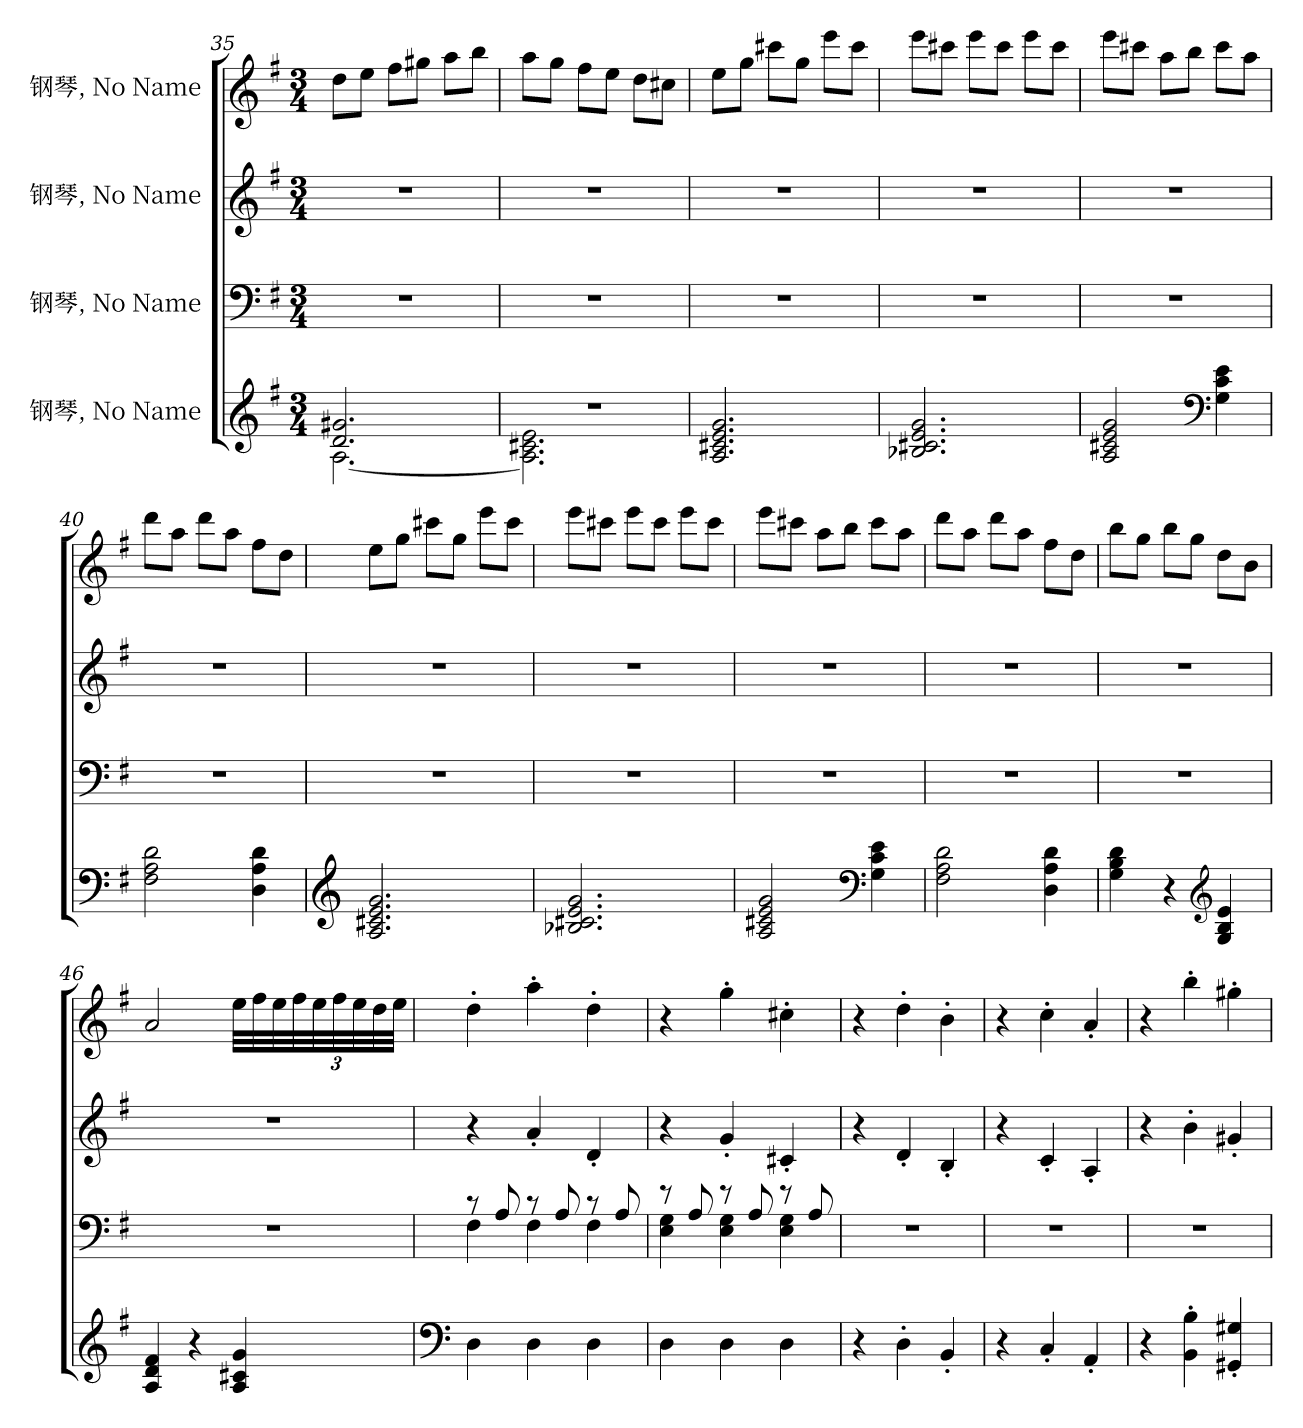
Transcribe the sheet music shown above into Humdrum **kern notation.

**kern	**kern	**kern	**kern
*part4	*part3	*part2	*part1
*staff4	*staff3	*staff2	*staff1
*I"钢琴, No Name	*I"钢琴, No Name	*I"钢琴, No Name	*I"钢琴, No Name
!!LO:LB:g=z
*clefG2	*clefF4	*clefG2	*clefG2
*k[f#]	*k[f#]	*k[f#]	*k[f#]
*M3/4	*M3/4	*M3/4	*M3/4
*MM208	*MM208	*MM208	*MM208
=35	=35	=35	=35
*^	*	*	*
2.d/ 2.g#X/	[2.A\	2.r	2.r	8dd\L
.	.	.	.	8ee\J
.	.	.	.	8ff#\L
.	.	.	.	8gg#X\J
.	.	.	.	8aa\L
.	.	.	.	8bb\J
=36	=36	=36	=36	=36
2.r	2.A\] 2.c#X\ 2.e\	2.r	2.r	8aa\L
.	.	.	.	8gg\J
.	.	.	.	8ff#\L
.	.	.	.	8ee\J
.	.	.	.	8dd\L
.	.	.	.	8cc#X\J
*v	*v	*	*	*
=37	=37	=37	=37
*	*	*	*MM208
2.A/ 2.c#X/ 2.e/ 2.g/	2.r	2.r	8ee\L
.	.	.	8gg\J
.	.	.	8ccc#X\L
.	.	.	8gg\J
.	.	.	8eee\L
.	.	.	8ccc#\J
=38	=38	=38	=38
2.B-X/ 2.c#X/ 2.e/ 2.g/	2.r	2.r	8eee\L
.	.	.	8ccc#X\J
.	.	.	8eee\L
.	.	.	8ccc#\J
.	.	.	8eee\L
.	.	.	8ccc#\J
!!LO:LB:g=z
=39	=39	=39	=39
*	*	*	*MM208
2A/ 2c#X/ 2e/ 2g/	2.r	2.r	8eee\L
.	.	.	8ccc#X\J
.	.	.	8aa\L
.	.	.	8bb\J
*clefF4	*	*	*
4G\ 4c#\ 4e\	.	.	8ccc#\L
.	.	.	8aa\J
=40	=40	=40	=40
2F#\ 2A\ 2d\	2.r	2.r	8ddd\L
.	.	.	8aa\J
.	.	.	8ddd\L
.	.	.	8aa\J
4D\ 4A\ 4d\	.	.	8ff#\L
.	.	.	8dd\J
=41	=41	=41	=41
*clefG2	*	*	*
*	*	*	*MM208
2.A/ 2.c#X/ 2.e/ 2.g/	2.r	2.r	8ee\L
.	.	.	8gg\J
.	.	.	8ccc#X\L
.	.	.	8gg\J
.	.	.	8eee\L
.	.	.	8ccc#\J
=42	=42	=42	=42
2.B-X/ 2.c#X/ 2.e/ 2.g/	2.r	2.r	8eee\L
.	.	.	8ccc#X\J
.	.	.	8eee\L
.	.	.	8ccc#\J
.	.	.	8eee\L
.	.	.	8ccc#\J
!!LO:PB:g=z
=43	=43	=43	=43
*	*	*	*MM208
2A/ 2c#X/ 2e/ 2g/	2.r	2.r	8eee\L
.	.	.	8ccc#X\J
.	.	.	8aa\L
.	.	.	8bb\J
*clefF4	*	*	*
4G\ 4c#\ 4e\	.	.	8ccc#\L
.	.	.	8aa\J
=44	=44	=44	=44
2F#\ 2A\ 2d\	2.r	2.r	8ddd\L
.	.	.	8aa\J
.	.	.	8ddd\L
.	.	.	8aa\J
4D\ 4A\ 4d\	.	.	8ff#\L
.	.	.	8dd\J
=45	=45	=45	=45
4G\ 4B\ 4d\	2.r	2.r	8bb\L
.	.	.	8gg\J
4r	.	.	8bb\L
.	.	.	8gg\J
*clefG2	*	*	*
4G/ 4B/ 4e/	.	.	8dd\L
.	.	.	8b\J
=46	=46	=46	=46
4A/ 4d/ 4f#/	2.r	2.r	2a/
4r	.	.	.
4A/ 4c#X/ 4g/	.	.	32ee\LLL
.	.	.	32ff#\
.	.	.	32ee\
.	.	.	32ff#\
*	*	*	*Xbrackettup
.	.	.	48ee\
.	.	.	48ff#\
.	.	.	48ee\
*	*	*	*MM205
.	.	.	32dd\
.	.	.	32ee\JJJ
!!LO:LB:g=z
=47	=47	=47	=47
*clefF4	*	*	*
*	*	*	*MM208
*	*^	*	*
4D\	8r	4F#\	4r	4dd'\
.	8A/	.	.	.
4D\	8r	4F#\	4a'/	4aa'\
.	8A/	.	.	.
4D\	8r	4F#\	4d'/	4dd'\
.	8A/	.	.	.
=48	=48	=48	=48	=48
4D\	8r	4E\ 4G\	4r	4r
.	8A/	.	.	.
4D\	8r	4E\ 4G\	4g'/	4gg'\
.	8A/	.	.	.
4D\	8r	4E\ 4G\	4c#X'/	4cc#X'\
.	8A/	.	.	.
*	*v	*v	*	*
=49	=49	=49	=49
*	*	*	*MM208
4r	2.r	4r	4r
4D'\	.	4d'/	4dd'\
4BB'/	.	4B'/	4b'\
=50	=50	=50	=50
4r	2.r	4r	4r
4C'/	.	4c'/	4cc'\
4AA'/	.	4A'/	4a'/
=51	=51	=51	=51
*	*	*	*MM208
4r	2.r	4r	4r
4BB\' 4B\'	.	4b'\	4bb'\
4GG#X/' 4G#X/'	.	4g#X'/	4gg#X'\
=	=	=	=
*-	*-	*-	*-
